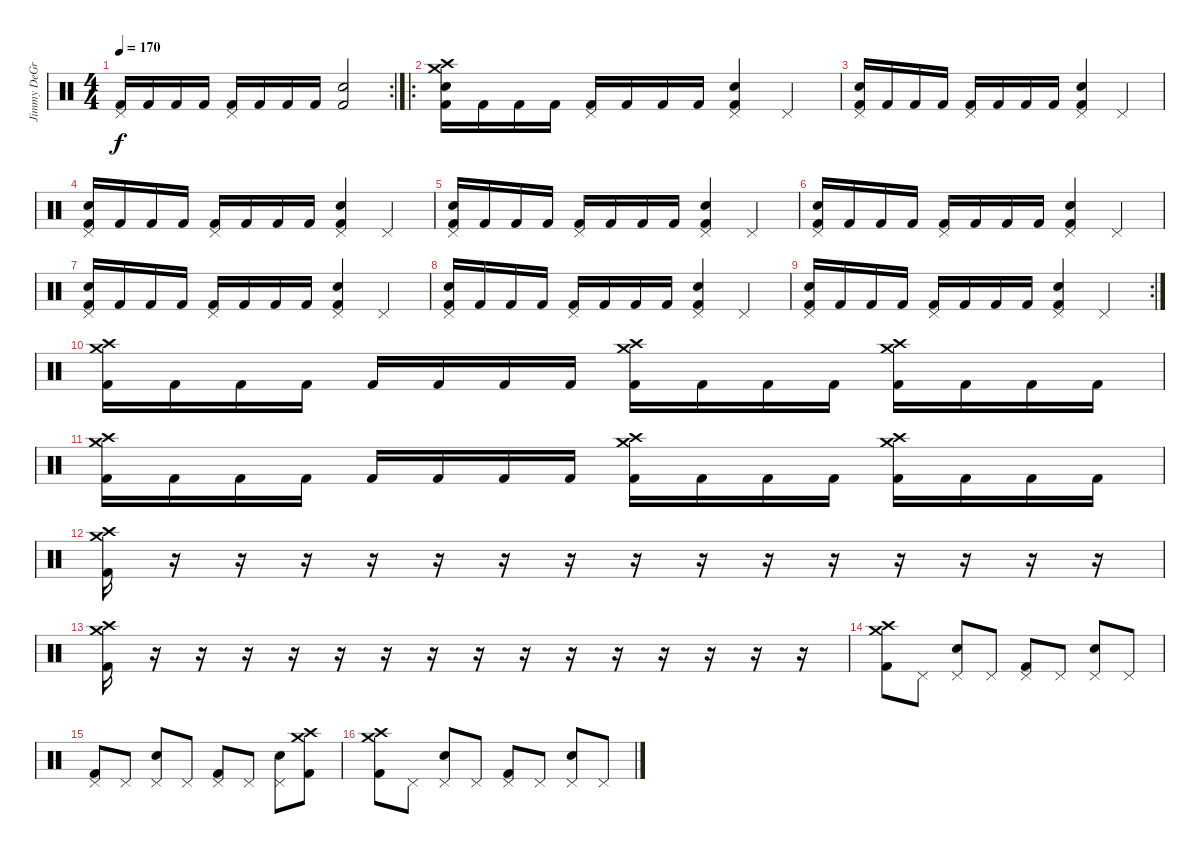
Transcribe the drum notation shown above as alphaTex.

\track ("Jimmy DeGrasso (Drums)" "Jimmy DeGr") {instrument percussion}
\staff {score}
\articulation defaults
\rc 2
\ts (4 4)
\tempo 170
\clef neutral
\ks c
("Pedal Hi-Hat (hit)" "Kick (hit) 2").16{dy f} "Kick (hit) 2".16 "Kick (hit) 2".16 "Kick (hit) 2".16 ("Pedal Hi-Hat (hit)" "Kick (hit) 2").16 "Kick (hit) 2".16 "Kick (hit) 2".16 "Kick (hit) 2".16 ("Snare (hit) 2" "Kick (hit) 2").2 |
\ro
("Crash medium (hit)" "Crash high (hit)" "Snare (hit) 2" "Kick (hit) 2").16 "Kick (hit) 2".16 "Kick (hit) 2".16 "Kick (hit) 2".16 ("Pedal Hi-Hat (hit)" "Kick (hit) 2").16 "Kick (hit) 2".16 "Kick (hit) 2".16 "Kick (hit) 2".16 ("Pedal Hi-Hat (hit)" "Snare (hit) 2" "Kick (hit) 2").4 "Pedal Hi-Hat (hit)".4 |
("Pedal Hi-Hat (hit)" "Snare (hit) 2" "Kick (hit) 2").16 "Kick (hit) 2".16 "Kick (hit) 2".16 "Kick (hit) 2".16 ("Pedal Hi-Hat (hit)" "Kick (hit) 2").16 "Kick (hit) 2".16 "Kick (hit) 2".16 "Kick (hit) 2".16 ("Pedal Hi-Hat (hit)" "Snare (hit) 2" "Kick (hit) 2").4 "Pedal Hi-Hat (hit)".4 |
("Pedal Hi-Hat (hit)" "Snare (hit) 2" "Kick (hit) 2").16 "Kick (hit) 2".16 "Kick (hit) 2".16 "Kick (hit) 2".16 ("Pedal Hi-Hat (hit)" "Kick (hit) 2").16 "Kick (hit) 2".16 "Kick (hit) 2".16 "Kick (hit) 2".16 ("Pedal Hi-Hat (hit)" "Snare (hit) 2" "Kick (hit) 2").4 "Pedal Hi-Hat (hit)".4 |
("Pedal Hi-Hat (hit)" "Snare (hit) 2" "Kick (hit) 2").16 "Kick (hit) 2".16 "Kick (hit) 2".16 "Kick (hit) 2".16 ("Pedal Hi-Hat (hit)" "Kick (hit) 2").16 "Kick (hit) 2".16 "Kick (hit) 2".16 "Kick (hit) 2".16 ("Pedal Hi-Hat (hit)" "Snare (hit) 2" "Kick (hit) 2").4 "Pedal Hi-Hat (hit)".4 |
("Pedal Hi-Hat (hit)" "Snare (hit) 2" "Kick (hit) 2").16 "Kick (hit) 2".16 "Kick (hit) 2".16 "Kick (hit) 2".16 ("Pedal Hi-Hat (hit)" "Kick (hit) 2").16 "Kick (hit) 2".16 "Kick (hit) 2".16 "Kick (hit) 2".16 ("Pedal Hi-Hat (hit)" "Snare (hit) 2" "Kick (hit) 2").4 "Pedal Hi-Hat (hit)".4 |
("Pedal Hi-Hat (hit)" "Snare (hit) 2" "Kick (hit) 2").16 "Kick (hit) 2".16 "Kick (hit) 2".16 "Kick (hit) 2".16 ("Pedal Hi-Hat (hit)" "Kick (hit) 2").16 "Kick (hit) 2".16 "Kick (hit) 2".16 "Kick (hit) 2".16 ("Pedal Hi-Hat (hit)" "Snare (hit) 2" "Kick (hit) 2").4 "Pedal Hi-Hat (hit)".4 |
("Pedal Hi-Hat (hit)" "Snare (hit) 2" "Kick (hit) 2").16 "Kick (hit) 2".16 "Kick (hit) 2".16 "Kick (hit) 2".16 ("Pedal Hi-Hat (hit)" "Kick (hit) 2").16 "Kick (hit) 2".16 "Kick (hit) 2".16 "Kick (hit) 2".16 ("Pedal Hi-Hat (hit)" "Snare (hit) 2" "Kick (hit) 2").4 "Pedal Hi-Hat (hit)".4 |
\rc 2
("Pedal Hi-Hat (hit)" "Snare (hit) 2" "Kick (hit) 2").16 "Kick (hit) 2".16 "Kick (hit) 2".16 "Kick (hit) 2".16 ("Pedal Hi-Hat (hit)" "Kick (hit) 2").16 "Kick (hit) 2".16 "Kick (hit) 2".16 "Kick (hit) 2".16 ("Pedal Hi-Hat (hit)" "Snare (hit) 2" "Kick (hit) 2").4 "Pedal Hi-Hat (hit)".4 |
("Crash medium (hit)" "Crash high (hit)" "Kick (hit) 2").16 "Kick (hit) 2".16 "Kick (hit) 2".16 "Kick (hit) 2".16 "Kick (hit) 2".16 "Kick (hit) 2".16 "Kick (hit) 2".16 "Kick (hit) 2".16 ("Crash medium (hit)" "Crash high (hit)" "Kick (hit) 2").16 "Kick (hit) 2".16 "Kick (hit) 2".16 "Kick (hit) 2".16 ("Crash medium (hit)" "Crash high (hit)" "Kick (hit) 2").16 "Kick (hit) 2".16 "Kick (hit) 2".16 "Kick (hit) 2".16 |
("Crash medium (hit)" "Crash high (hit)" "Kick (hit) 2").16 "Kick (hit) 2".16 "Kick (hit) 2".16 "Kick (hit) 2".16 "Kick (hit) 2".16 "Kick (hit) 2".16 "Kick (hit) 2".16 "Kick (hit) 2".16 ("Crash medium (hit)" "Crash high (hit)" "Kick (hit) 2").16 "Kick (hit) 2".16 "Kick (hit) 2".16 "Kick (hit) 2".16 ("Crash medium (hit)" "Crash high (hit)" "Kick (hit) 2").16 "Kick (hit) 2".16 "Kick (hit) 2".16 "Kick (hit) 2".16 |
("Crash medium (hit)" "Crash high (hit)" "Kick (hit) 2").16 r.16 r.16 r.16 r.16 r.16 r.16 r.16 r.16 r.16 r.16 r.16 r.16 r.16 r.16 r.16 |
("Crash medium (hit)" "Crash high (hit)" "Kick (hit) 2").16 r.16 r.16 r.16 r.16 r.16 r.16 r.16 r.16 r.16 r.16 r.16 r.16 r.16 r.16 r.16 |
("Crash medium (hit)" "Crash high (hit)" "Kick (hit) 2").8 "Pedal Hi-Hat (hit)".8 ("Pedal Hi-Hat (hit)" "Snare (hit) 2").8 "Pedal Hi-Hat (hit)".8 ("Pedal Hi-Hat (hit)" "Kick (hit) 2").8 "Pedal Hi-Hat (hit)".8 ("Pedal Hi-Hat (hit)" "Snare (hit) 2").8 "Pedal Hi-Hat (hit)".8 |
("Pedal Hi-Hat (hit)" "Kick (hit) 2").8 "Pedal Hi-Hat (hit)".8 ("Pedal Hi-Hat (hit)" "Snare (hit) 2").8 "Pedal Hi-Hat (hit)".8 ("Pedal Hi-Hat (hit)" "Kick (hit) 2").8 "Pedal Hi-Hat (hit)".8 ("Pedal Hi-Hat (hit)" "Snare (hit) 2").8 ("Crash medium (hit)" "Crash high (hit)" "Kick (hit) 2").8 |
("Crash medium (hit)" "Crash high (hit)" "Kick (hit) 2").8 "Pedal Hi-Hat (hit)".8 ("Pedal Hi-Hat (hit)" "Snare (hit) 2").8 "Pedal Hi-Hat (hit)".8 ("Pedal Hi-Hat (hit)" "Kick (hit) 2").8 "Pedal Hi-Hat (hit)".8 ("Pedal Hi-Hat (hit)" "Snare (hit) 2").8 "Pedal Hi-Hat (hit)".8
